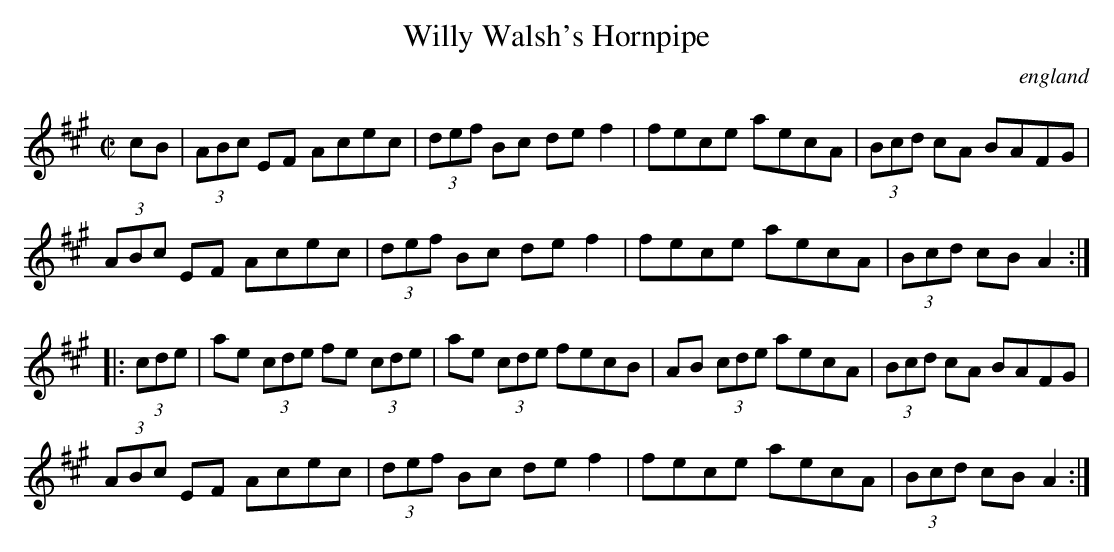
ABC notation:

X:1
T:Willy Walsh's Hornpipe
O:england
M:C|
K:A
cB|(3ABc EF Acec|(3def Bc def2|fece aecA|(3Bcd cA BAFG|
(3ABc EF Acec|(3def Bc def2|fece aecA|(3Bcd cB A2:|
|:(3cde|ae (3cde fe (3cde|ae (3cde fecB|AB (3cde aecA|(3Bcd cA BAFG|
(3ABc EF Acec|(3def Bc def2|fece aecA|(3Bcd cB A2:|
